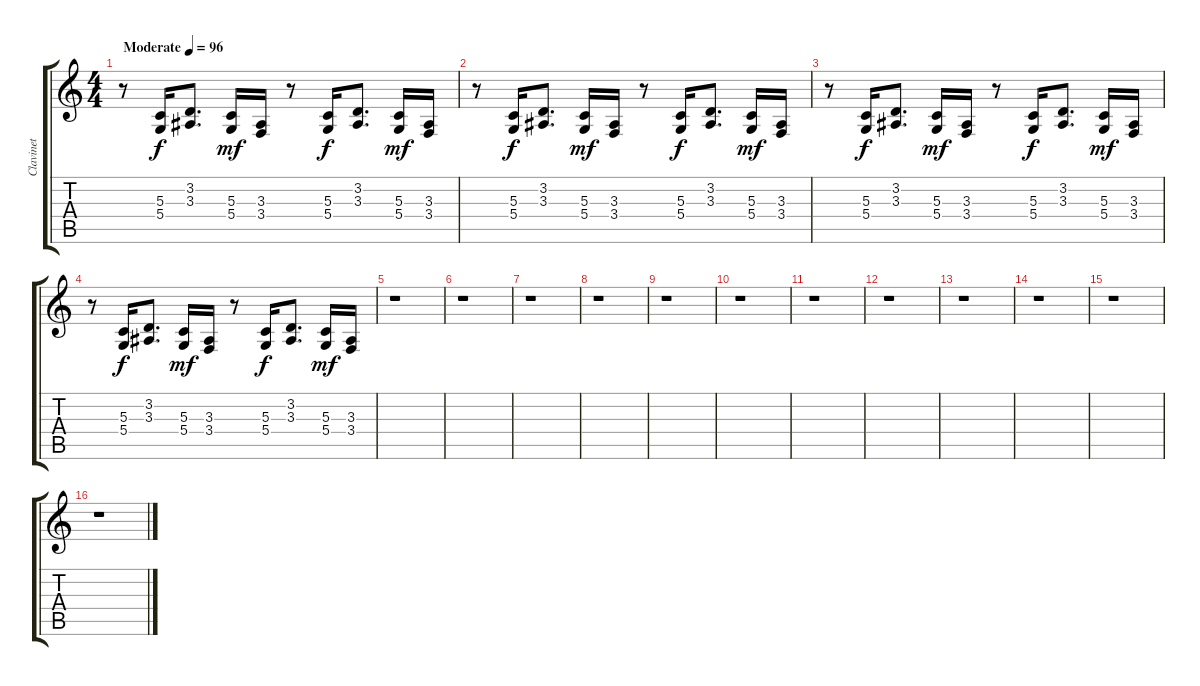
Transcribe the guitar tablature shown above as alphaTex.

\track ("Clavinet" "Clavinet") {instrument clavinet}
\staff {score tabs}
\tuning (E4 B3 G3 D3 A2 E2) {hide}
\ts (4 4)
\tempo (96 "Moderate")
\clef g2
\ks c
r.8{dy f instrument clavinet} (5.3 5.4).16 (3.2 3.3).8{d} (5.3 5.4).16{dy mf} (3.3 3.4).16 r.8 (5.3 5.4).16{dy f} (3.2 3.3).8{d} (5.3 5.4).16{dy mf} (3.3 3.4).16 |
r.8 (5.3 5.4).16{dy f} (3.2 3.3).8{d} (5.3 5.4).16{dy mf} (3.3 3.4).16 r.8 (5.3 5.4).16{dy f} (3.2 3.3).8{d} (5.3 5.4).16{dy mf} (3.3 3.4).16 |
r.8 (5.3 5.4).16{dy f} (3.2 3.3).8{d} (5.3 5.4).16{dy mf} (3.3 3.4).16 r.8 (5.3 5.4).16{dy f} (3.2 3.3).8{d} (5.3 5.4).16{dy mf} (3.3 3.4).16 |
r.8 (5.3 5.4).16{dy f} (3.2 3.3).8{d} (5.3 5.4).16{dy mf} (3.3 3.4).16 r.8 (5.3 5.4).16{dy f} (3.2 3.3).8{d} (5.3 5.4).16{dy mf} (3.3 3.4).16 |
r.1 |
r.1 |
r.1 |
r.1 |
r.1 |
r.1 |
r.1 |
r.1 |
r.1 |
r.1 |
r.1 |
r.1
